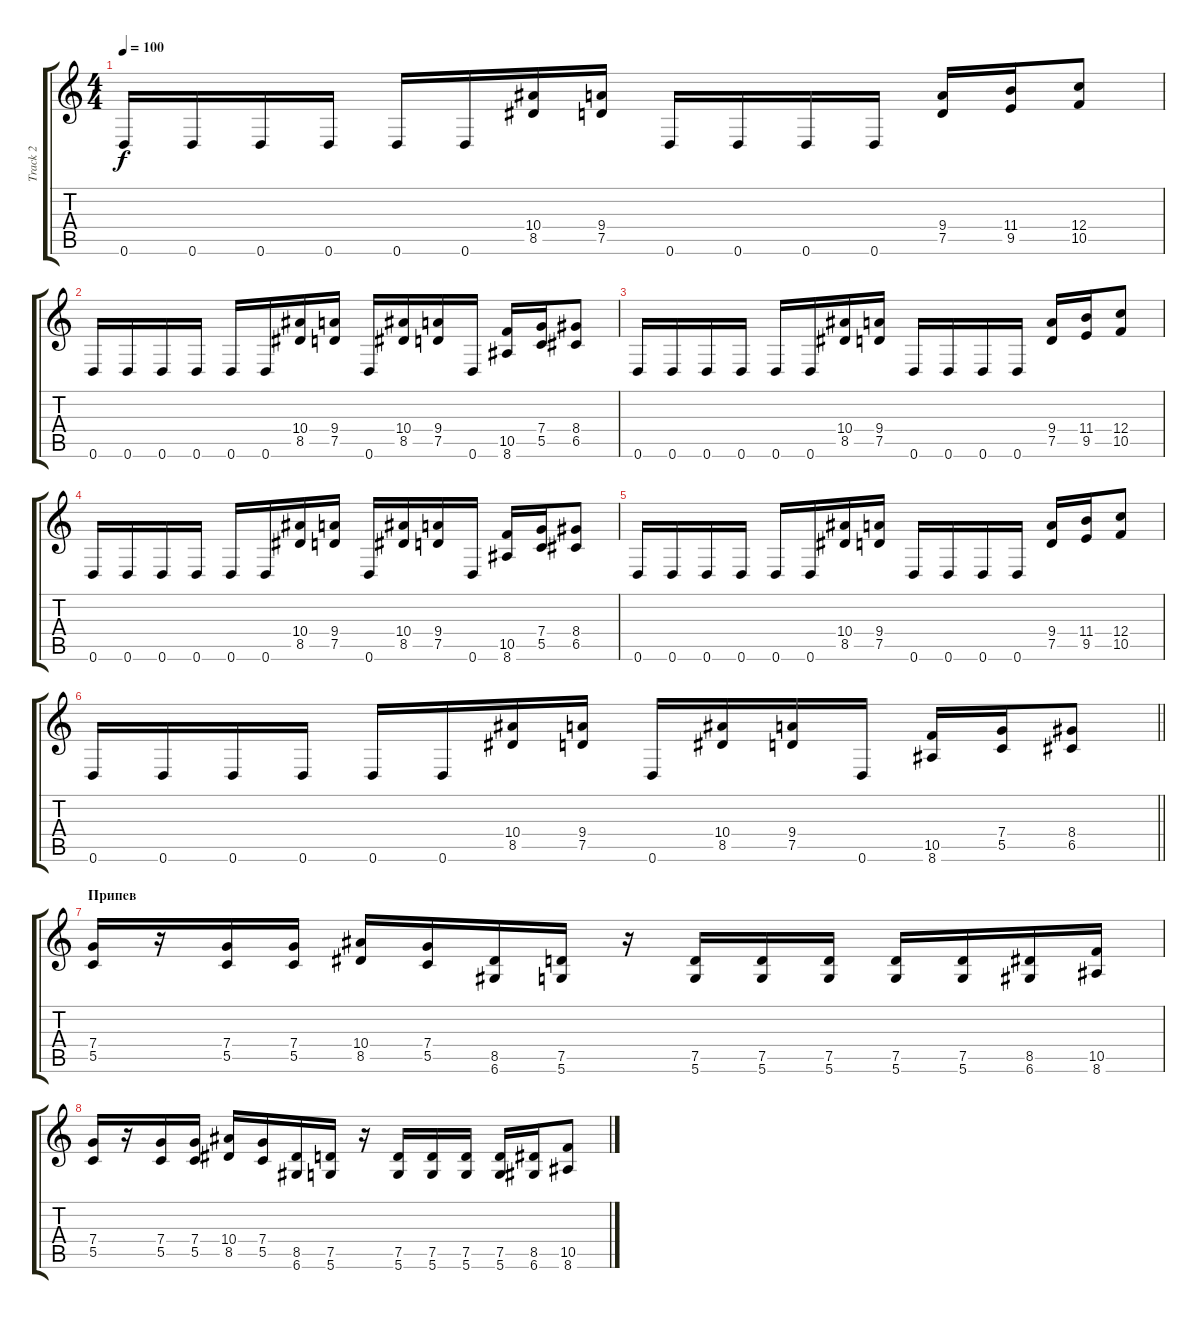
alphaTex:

\track ("Track 2" "Track 2") {mute instrument distortionguitar}
\staff {score tabs}
\tuning (D4 A3 F3 C3 G2 D2) {hide}
\ts (4 4)
\tempo 100
\clef g2
\ks c
0.6.16{dy f} 0.6.16 0.6.16 0.6.16 0.6.16 0.6.16 (10.4 8.5).16 (9.4 7.5).16 0.6.16 0.6.16 0.6.16 0.6.16 (9.4 7.5).16 (11.4 9.5).16 (12.4 10.5).8 |
0.6.16 0.6.16 0.6.16 0.6.16 0.6.16 0.6.16 (10.4 8.5).16 (9.4 7.5).16 0.6.16 (10.4 8.5).16 (9.4 7.5).16 0.6.16 (10.5 8.6).16 (7.4 5.5).16 (8.4 6.5).8 |
0.6.16 0.6.16 0.6.16 0.6.16 0.6.16 0.6.16 (10.4 8.5).16 (9.4 7.5).16 0.6.16 0.6.16 0.6.16 0.6.16 (9.4 7.5).16 (11.4 9.5).16 (12.4 10.5).8 |
0.6.16 0.6.16 0.6.16 0.6.16 0.6.16 0.6.16 (10.4 8.5).16 (9.4 7.5).16 0.6.16 (10.4 8.5).16 (9.4 7.5).16 0.6.16 (10.5 8.6).16 (7.4 5.5).16 (8.4 6.5).8 |
0.6.16 0.6.16 0.6.16 0.6.16 0.6.16 0.6.16 (10.4 8.5).16 (9.4 7.5).16 0.6.16 0.6.16 0.6.16 0.6.16 (9.4 7.5).16 (11.4 9.5).16 (12.4 10.5).8 |
\barLineRight lightlight
0.6.16 0.6.16 0.6.16 0.6.16 0.6.16 0.6.16 (10.4 8.5).16 (9.4 7.5).16 0.6.16 (10.4 8.5).16 (9.4 7.5).16 0.6.16 (10.5 8.6).16 (7.4 5.5).16 (8.4 6.5).8 |
\section ("" "Припев")
(7.4 5.5).16 r.16 (7.4 5.5).16 (7.4 5.5).16 (10.4 8.5).16 (7.4 5.5).16 (8.5 6.6).16 (7.5 5.6).16 r.16 (7.5 5.6).16 (7.5 5.6).16 (7.5 5.6).16 (7.5 5.6).16 (7.5 5.6).16 (8.5 6.6).16 (10.5 8.6).16 |
(7.4 5.5).16 r.16 (7.4 5.5).16 (7.4 5.5).16 (10.4 8.5).16 (7.4 5.5).16 (8.5 6.6).16 (7.5 5.6).16 r.16 (7.5 5.6).16 (7.5 5.6).16 (7.5 5.6).16 (7.5 5.6).16 (8.5 6.6).16 (10.5 8.6).8
